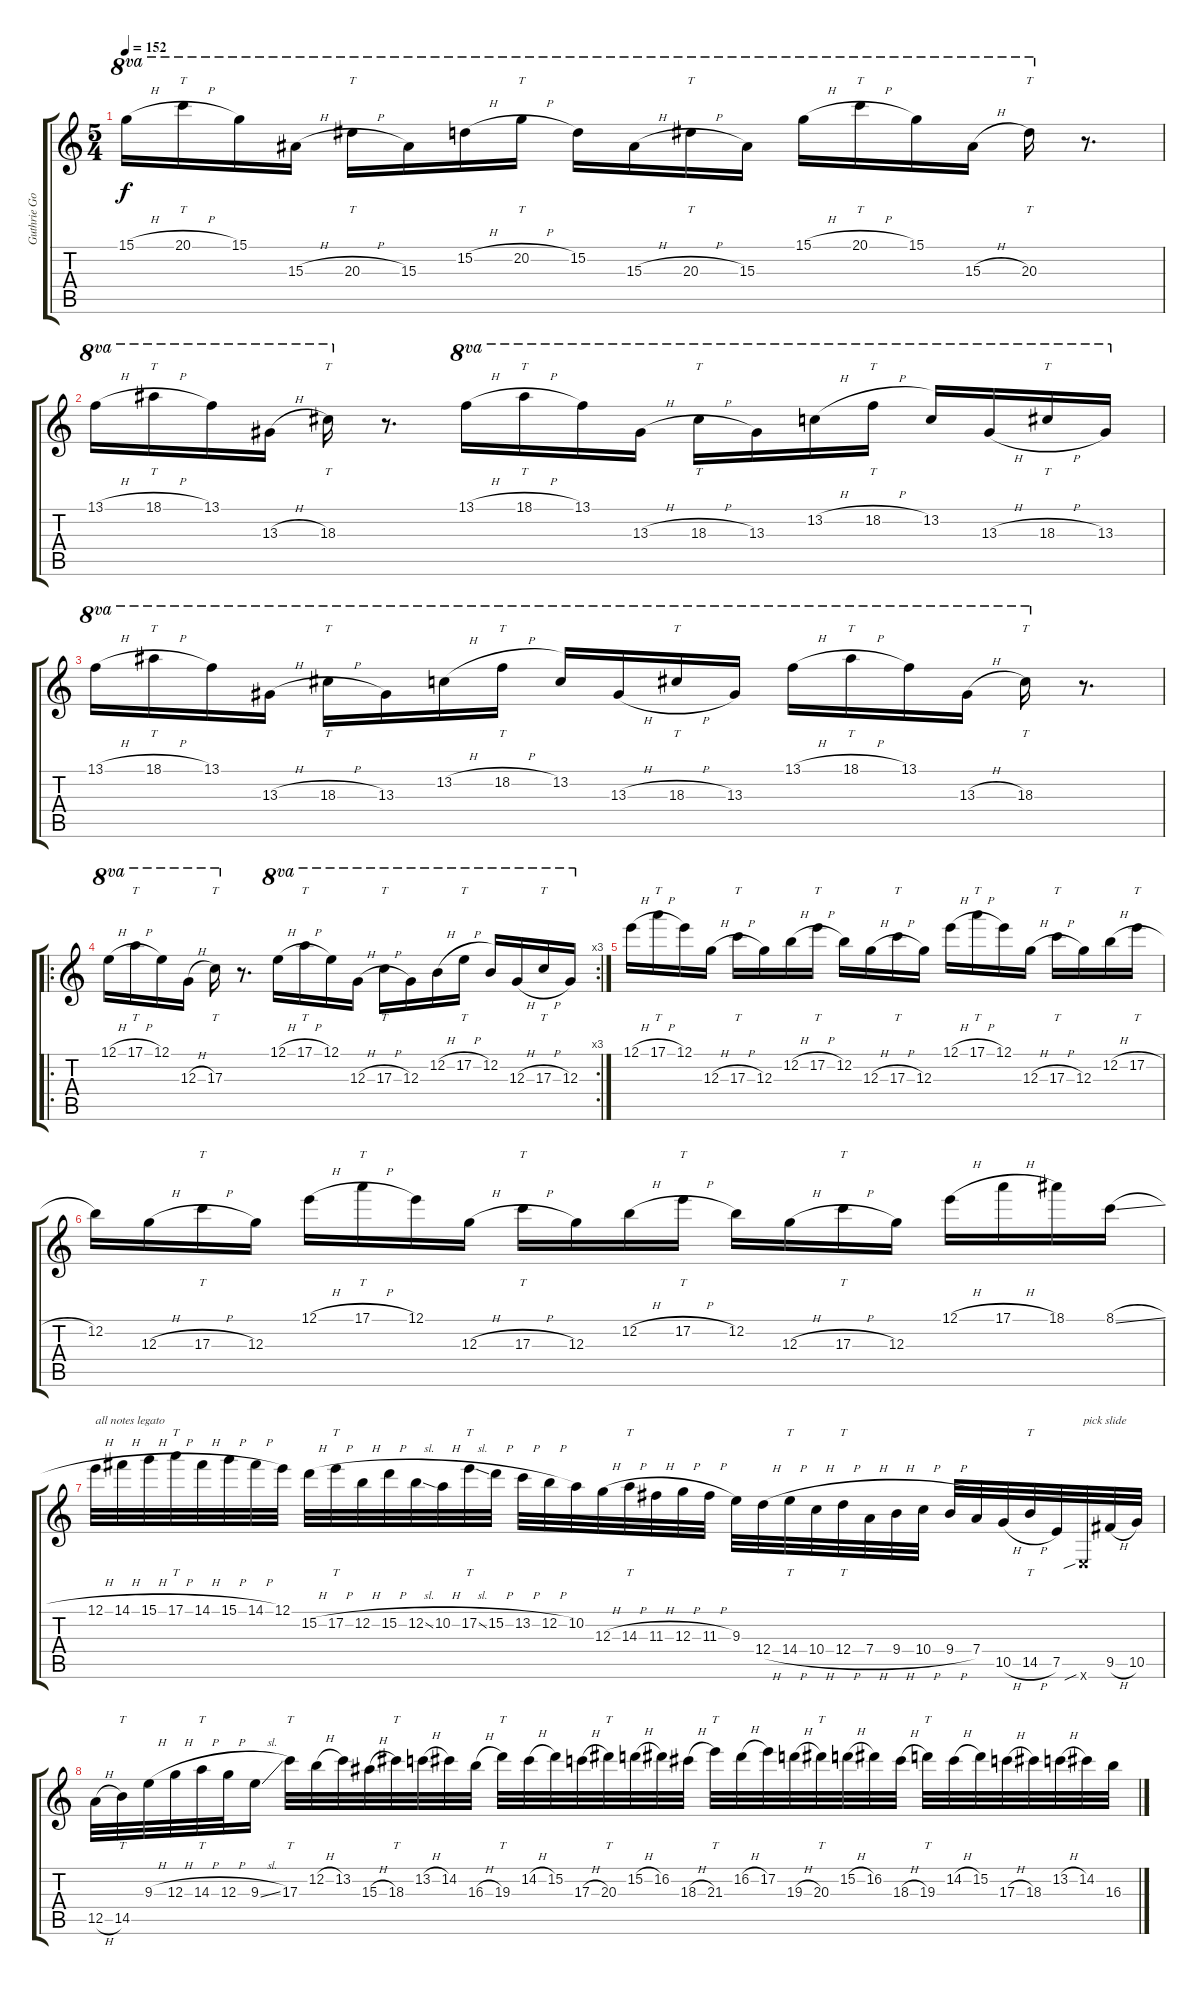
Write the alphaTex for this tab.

\track ("Guthrie Govan" "Guthrie Go") {instrument overdrivenguitar}
\staff {score tabs}
\tuning (E4 B3 G3 D3 A2 E2) {hide}
\ts (5 4)
\tempo 152
\clef g2
\ks c
15.1{h}.16{ot 8va dy f} 20.1{h}.16{tt ot 8va} 15.1.16{ot 8va} 15.3{h}.16{ot 8va} 20.3{h}.16{tt ot 8va} 15.3.16{ot 8va} 15.2{h}.16{ot 8va} 20.2{h}.16{tt ot 8va} 15.2.16{ot 8va} 15.3{h}.16{ot 8va} 20.3{h}.16{tt ot 8va} 15.3.16{ot 8va} 15.1{h}.16{ot 8va} 20.1{h}.16{tt ot 8va} 15.1.16{ot 8va} 15.3{h}.16{ot 8va} 20.3.16{tt ot 8va} r.8{d} |
13.1{h}.16{ot 8va} 18.1{h}.16{tt ot 8va} 13.1.16{ot 8va} 13.3{h}.16{ot 8va} 18.3.16{tt ot 8va} r.8{d} 13.1{h}.16{ot 8va} 18.1{h}.16{tt ot 8va} 13.1.16{ot 8va} 13.3{h}.16{ot 8va} 18.3{h}.16{tt ot 8va} 13.3.16{ot 8va} 13.2{h}.16{ot 8va} 18.2{h}.16{tt ot 8va} 13.2.16{ot 8va} 13.3{h}.16{ot 8va} 18.3{h}.16{tt ot 8va} 13.3.16{ot 8va} |
13.1{h}.16{ot 8va} 18.1{h}.16{tt ot 8va} 13.1.16{ot 8va} 13.3{h}.16{ot 8va} 18.3{h}.16{tt ot 8va} 13.3.16{ot 8va} 13.2{h}.16{ot 8va} 18.2{h}.16{tt ot 8va} 13.2.16{ot 8va} 13.3{h}.16{ot 8va} 18.3{h}.16{tt ot 8va} 13.3.16{ot 8va} 13.1{h}.16{ot 8va} 18.1{h}.16{tt ot 8va} 13.1.16{ot 8va} 13.3{h}.16{ot 8va} 18.3.16{tt ot 8va} r.8{d} |
\ro
\rc 3
12.1{h}.16{ot 8va} 17.1{h}.16{tt ot 8va} 12.1.16{ot 8va} 12.3{h}.16{ot 8va} 17.3.16{tt ot 8va} r.8{d} 12.1{h}.16{ot 8va} 17.1{h}.16{tt ot 8va} 12.1.16{ot 8va} 12.3{h}.16{ot 8va} 17.3{h}.16{tt ot 8va} 12.3.16{ot 8va} 12.2{h}.16{ot 8va} 17.2{h}.16{tt ot 8va} 12.2.16{ot 8va} 12.3{h}.16{ot 8va} 17.3{h}.16{tt ot 8va} 12.3.16{ot 8va} |
12.1{h}.16 17.1{h}.16{tt} 12.1.16 12.3{h}.16 17.3{h}.16{tt} 12.3.16 12.2{h}.16 17.2{h}.16{tt} 12.2.16 12.3{h}.16 17.3{h}.16{tt} 12.3.16 12.1{h}.16 17.1{h}.16{tt} 12.1.16 12.3{h}.16 17.3{h}.16{tt} 12.3.16 12.2{h}.16 17.2{h}.16{tt} |
12.2.16 12.3{h}.16 17.3{h}.16{tt} 12.3.16 12.1{h}.16 17.1{h}.16{tt} 12.1.16 12.3{h}.16 17.3{h}.16{tt} 12.3.16 12.2{h}.16 17.2{h}.16{tt} 12.2.16 12.3{h}.16 17.3{h}.16{tt} 12.3.16 12.1{h}.16 17.1{h}.16 18.1.16 8.1{sl}.16 |
12.1{h}.32{txt "all notes legato"} 14.1{h}.32 15.1{h}.32 17.1{h}.32{tt} 14.1{h}.32 15.1{h}.32 14.1{h}.32 12.1.32 15.2{h}.32 17.2{h}.32{tt} 12.2{h}.32 15.2{h}.32 12.2{sl}.32 10.2{h}.32 17.2{sl}.32{tt} 15.2{h}.32 13.2{h}.32 12.2{h}.32 10.2.32 12.3{h}.32 14.3{h}.32{tt} 11.3{h}.32 12.3{h}.32 11.3{h}.32 9.3.32 12.4{h}.32 14.4{h}.32{tt} 10.4{h}.32 12.4{h}.32{tt} 7.4{h}.32 9.4{h}.32 10.4{h}.32 9.4{h}.32 7.4.32 10.5{h}.32 14.5{h}.32{tt} 7.5.32 0.6{sib x}.32{txt "pick slide"} 9.5{h}.32 10.5.32 |
12.5{h}.32 14.5.32{tt} 9.3{h}.32 12.3{h}.32 14.3{h}.32{tt} 12.3{h}.32 9.3{sl}.16 17.3.32{tt} 12.2{h}.32 13.2.32 15.3{h}.32 18.3.32{tt} 13.2{h}.32 14.2.32 16.3{h}.32 19.3.32{tt} 14.2{h}.32 15.2.32 17.3{h}.32 20.3.32{tt} 15.2{h}.32 16.2.32 18.3{h}.32 21.3.32{tt} 16.2{h}.32 17.2.32 19.3{h}.32 20.3.32{tt} 15.2{h}.32 16.2.32 18.3{h}.32 19.3.32{tt} 14.2{h}.32 15.2.32 17.3{h}.32 18.3.32 13.2{h}.32 14.2.32 16.3{h}.32
